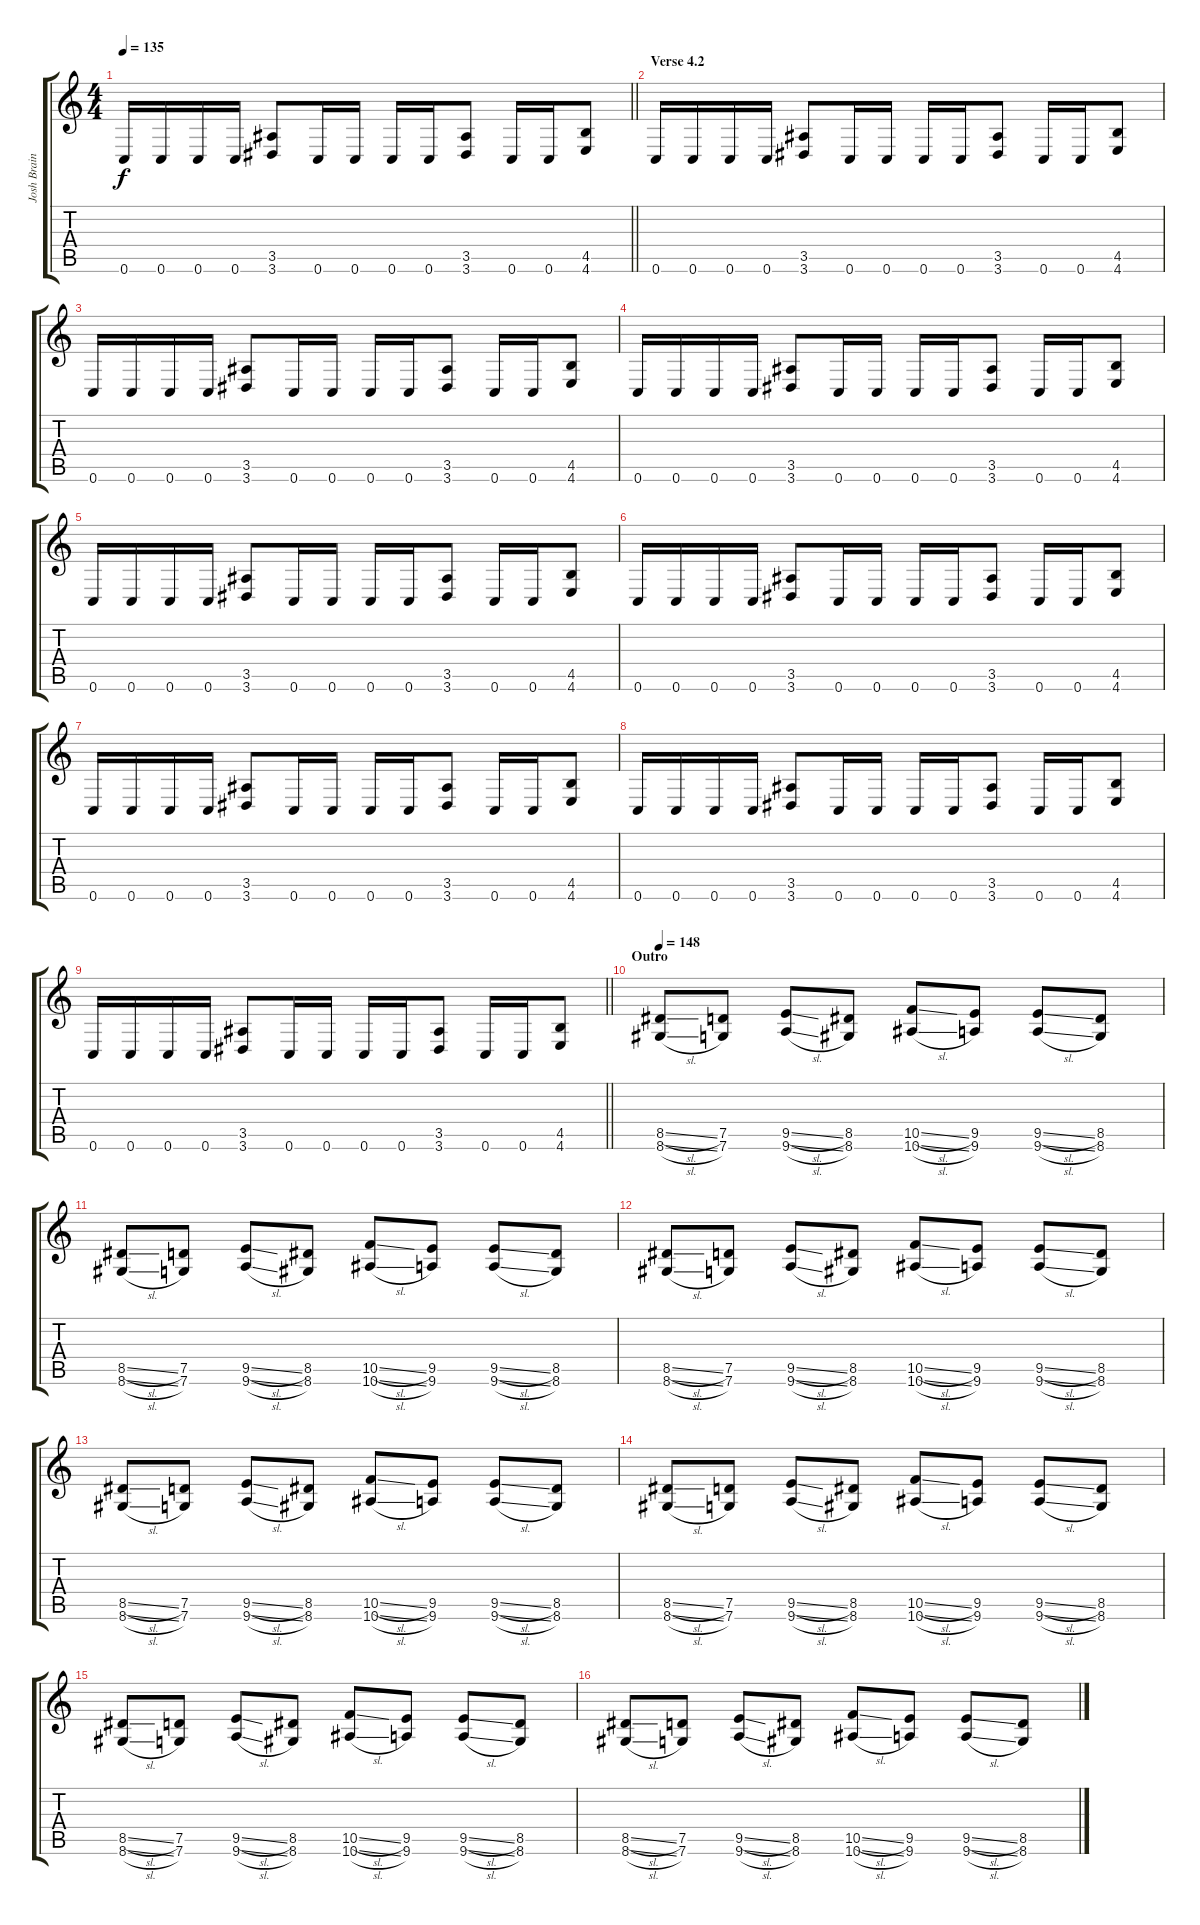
\track ("Josh Brainard" "Josh Brain") {instrument distortionguitar}
\staff {score tabs}
\tuning (D4 A3 F3 C3 G2 C2) {hide}
\ts (4 4)
\tempo 135
\clef g2
\barLineRight lightlight
\ks c
0.6.16{dy f} 0.6.16 0.6.16 0.6.16 (3.5 3.6).8 0.6.16 0.6.16 0.6.16 0.6.16 (3.5 3.6).8 0.6.16 0.6.16 (4.5 4.6).8 |
\section ("" "Verse 4.2")
0.6.16 0.6.16 0.6.16 0.6.16 (3.5 3.6).8 0.6.16 0.6.16 0.6.16 0.6.16 (3.5 3.6).8 0.6.16 0.6.16 (4.5 4.6).8 |
0.6.16 0.6.16 0.6.16 0.6.16 (3.5 3.6).8 0.6.16 0.6.16 0.6.16 0.6.16 (3.5 3.6).8 0.6.16 0.6.16 (4.5 4.6).8 |
0.6.16 0.6.16 0.6.16 0.6.16 (3.5 3.6).8 0.6.16 0.6.16 0.6.16 0.6.16 (3.5 3.6).8 0.6.16 0.6.16 (4.5 4.6).8 |
0.6.16 0.6.16 0.6.16 0.6.16 (3.5 3.6).8 0.6.16 0.6.16 0.6.16 0.6.16 (3.5 3.6).8 0.6.16 0.6.16 (4.5 4.6).8 |
0.6.16 0.6.16 0.6.16 0.6.16 (3.5 3.6).8 0.6.16 0.6.16 0.6.16 0.6.16 (3.5 3.6).8 0.6.16 0.6.16 (4.5 4.6).8 |
0.6.16 0.6.16 0.6.16 0.6.16 (3.5 3.6).8 0.6.16 0.6.16 0.6.16 0.6.16 (3.5 3.6).8 0.6.16 0.6.16 (4.5 4.6).8 |
0.6.16 0.6.16 0.6.16 0.6.16 (3.5 3.6).8 0.6.16 0.6.16 0.6.16 0.6.16 (3.5 3.6).8 0.6.16 0.6.16 (4.5 4.6).8 |
\barLineRight lightlight
0.6.16 0.6.16 0.6.16 0.6.16 (3.5 3.6).8 0.6.16 0.6.16 0.6.16 0.6.16 (3.5 3.6).8 0.6.16 0.6.16 (4.5 4.6).8 |
\section ("" "Outro")
\tempo 148
(8.5{sl} 8.6{sl}).8 (7.5 7.6).8 (9.5{sl} 9.6{sl}).8 (8.5 8.6).8 (10.5{sl} 10.6{sl}).8 (9.5 9.6).8 (9.5{sl} 9.6{sl}).8 (8.5 8.6).8 |
(8.5{sl} 8.6{sl}).8 (7.5 7.6).8 (9.5{sl} 9.6{sl}).8 (8.5 8.6).8 (10.5{sl} 10.6{sl}).8 (9.5 9.6).8 (9.5{sl} 9.6{sl}).8 (8.5 8.6).8 |
(8.5{sl} 8.6{sl}).8 (7.5 7.6).8 (9.5{sl} 9.6{sl}).8 (8.5 8.6).8 (10.5{sl} 10.6{sl}).8 (9.5 9.6).8 (9.5{sl} 9.6{sl}).8 (8.5 8.6).8 |
(8.5{sl} 8.6{sl}).8 (7.5 7.6).8 (9.5{sl} 9.6{sl}).8 (8.5 8.6).8 (10.5{sl} 10.6{sl}).8 (9.5 9.6).8 (9.5{sl} 9.6{sl}).8 (8.5 8.6).8 |
(8.5{sl} 8.6{sl}).8 (7.5 7.6).8 (9.5{sl} 9.6{sl}).8 (8.5 8.6).8 (10.5{sl} 10.6{sl}).8 (9.5 9.6).8 (9.5{sl} 9.6{sl}).8 (8.5 8.6).8 |
(8.5{sl} 8.6{sl}).8 (7.5 7.6).8 (9.5{sl} 9.6{sl}).8 (8.5 8.6).8 (10.5{sl} 10.6{sl}).8 (9.5 9.6).8 (9.5{sl} 9.6{sl}).8 (8.5 8.6).8 |
(8.5{sl} 8.6{sl}).8 (7.5 7.6).8 (9.5{sl} 9.6{sl}).8 (8.5 8.6).8 (10.5{sl} 10.6{sl}).8 (9.5 9.6).8 (9.5{sl} 9.6{sl}).8 (8.5 8.6).8
